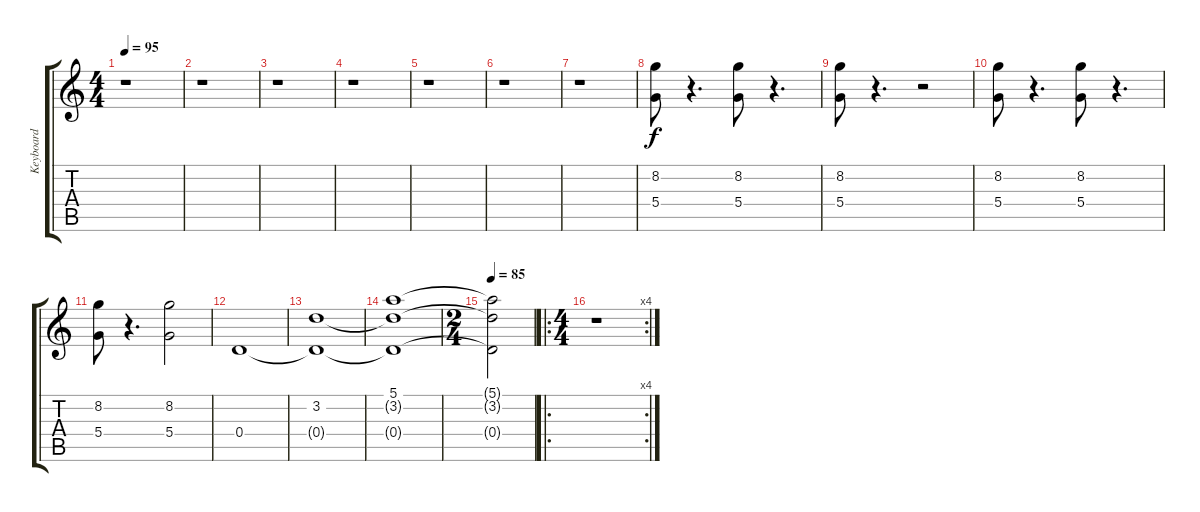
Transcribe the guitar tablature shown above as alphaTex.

\track ("Keyboard" "Keyboard") {instrument stringensemble1}
\staff {score tabs}
\tuning (E5 B4 G4 D4 A3 E3) {hide}
\ts (4 4)
\tempo 95
\clef g2
\ks c
r.1{dy f} |
r.1 |
r.1 |
r.1 |
r.1 |
r.1 |
r.1 |
(8.2 5.4).8{instrument pad4choir} r.4{d} (8.2 5.4).8 r.4{d} |
(8.2 5.4).8 r.4{d} r.2 |
(8.2 5.4).8 r.4{d} (8.2 5.4).8 r.4{d} |
(8.2 5.4).8 r.4{d} (8.2 5.4).2 |
0.4.1{instrument pad8sweep} |
(3.2 0.4{t}).1 |
(5.1 3.2{t} 0.4{t}).1 |
\ts (2 4)
\tempo 85
(5.1{t} 3.2{t} 0.4{t}).2 |
\ro
\rc 4
\ts (4 4)
r.1
